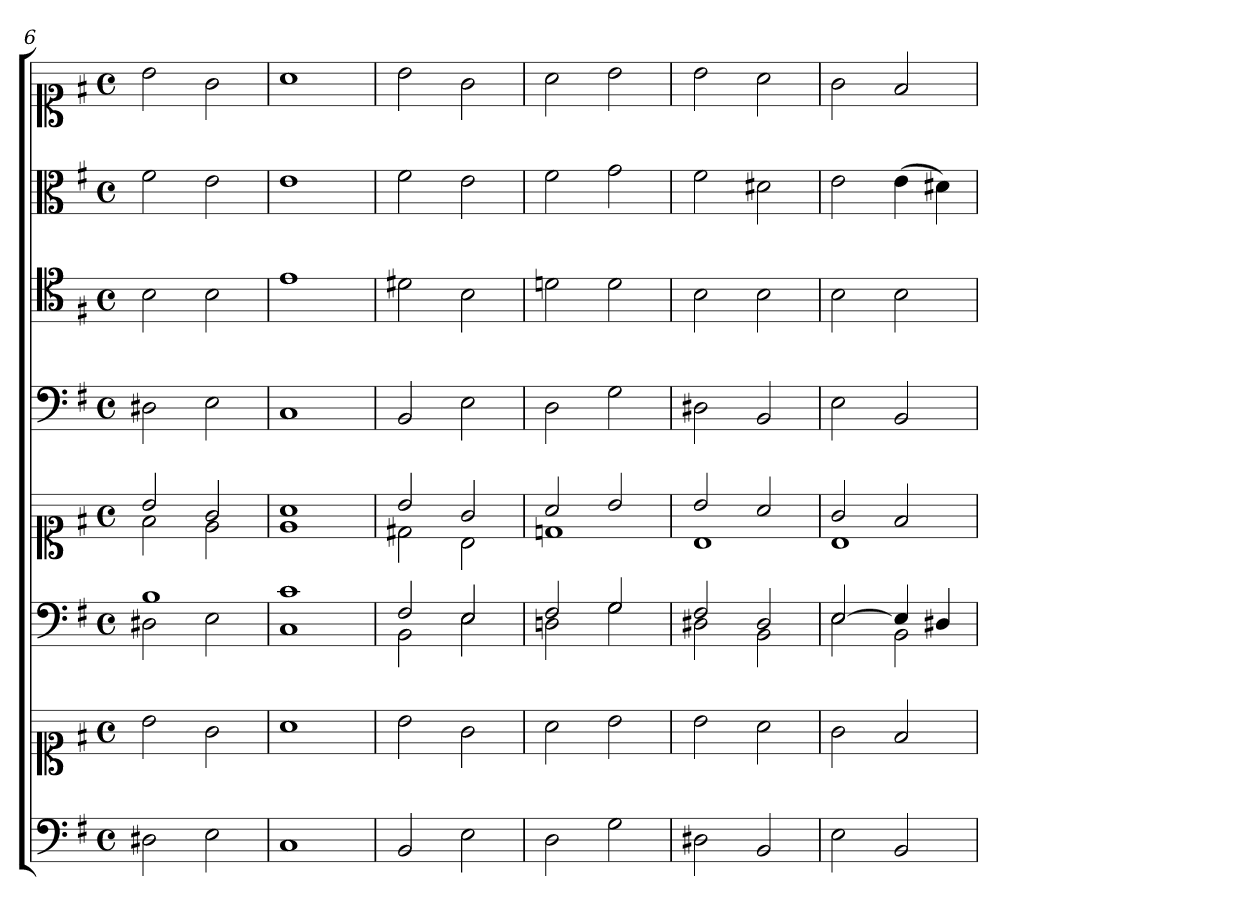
**kern	**kern	**kern	**kern	**kern	**kern	**kern	**kern
*part6	*part6	*part5	*part5	*part4	*part3	*part2	*part1
*staff8	*staff7	*staff6	*staff5	*staff4	*staff3	*staff2	*staff1
*clefF4	*clefC1	*clefF4	*clefC1	*clefF4	*clefC4	*clefC3	*clefC1
*k[f#]	*k[f#]	*k[f#]	*k[f#]	*k[f#]	*k[f#]	*k[f#]	*k[f#]
*G:	*G:	*G:	*G:	*G:	*G:	*G:	*G:
*M4/4	*M4/4	*M4/4	*M4/4	*M4/4	*M4/4	*M4/4	*M4/4
*met(c)	*met(c)	*met(c)	*met(c)	*met(c)	*met(c)	*met(c)	*met(c)
=6	=6	=6	=6	=6	=6	=6	=6
*	*	*^	*^	*	*	*	*
2D#X	2b	1B	2D#X	2b	2f#	2D#X	2B	2f#	2b
2E	2g	.	2E	2g	2e	2E	2B	2e	2g
=7	=7	=7	=7	=7	=7	=7	=7	=7	=7
1C	1a	1c	1C	1a	1e	1C	1e	1e	1a
=8	=8	=8	=8	=8	=8	=8	=8	=8	=8
2BB	2b	2F#	2BB	2b	2d#X	2BB	2d#X	2f#	2b
2E	2g	2E	2E	2g	2B	2E	2B	2e	2g
=9	=9	=9	=9	=9	=9	=9	=9	=9	=9
2D	2a	2F#	2Dn	2a	1dn	2D	2dn	2f#	2a
2G	2b	2G	2G	2b	.	2G	2d	2g	2b
=10	=10	=10	=10	=10	=10	=10	=10	=10	=10
2D#X	2b	2F#	2D#X	2b	1B	2D#X	2B	2f#	2b
2BB	2a	2D#	2BB	2a	.	2BB	2B	2d#X	2a
=11	=11	=11	=11	=11	=11	=11	=11	=11	=11
2E	2g	[2E	2E	2g	1B	2E	2B	2e	2g
2BB	2f#	4E]	2BB	2f#	.	2BB	2B	(4e	2f#
.	.	4D#X	.	.	.	.	.	4d#X)	.
*	*	*v	*v	*	*	*	*	*	*
*	*	*	*v	*v	*	*	*	*
=	=	=	=	=	=	=	=
*-	*-	*-	*-	*-	*-	*-	*-
